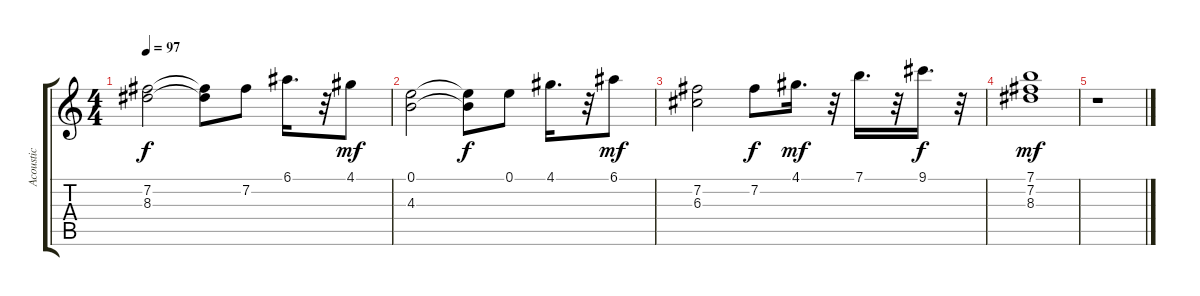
\track ("Acoustic" "Acoustic") {instrument acousticguitarsteel}
\staff {score tabs}
\tuning (E4 B3 G3 D3 A2 E2) {hide}
\ts (4 4)
\tempo 97
\clef g2
\ks c
(7.2 8.3).2{dy f} (7.2{t} 8.3{t}).8 7.2.8 6.1.16{d} r.32 4.1.8{dy mf} |
(0.1 4.3).2 (0.1{t} 4.3{t}).8{dy f} 0.1.8 4.1.16{d} r.32 6.1.8{dy mf} |
(7.2 6.3).2 7.2.8{dy f} 4.1.16{d dy mf} r.32 7.1.16{d} r.32 9.1.16{d dy f} r.32 |
(7.1 7.2 8.3).1{dy mf} |
r.1
